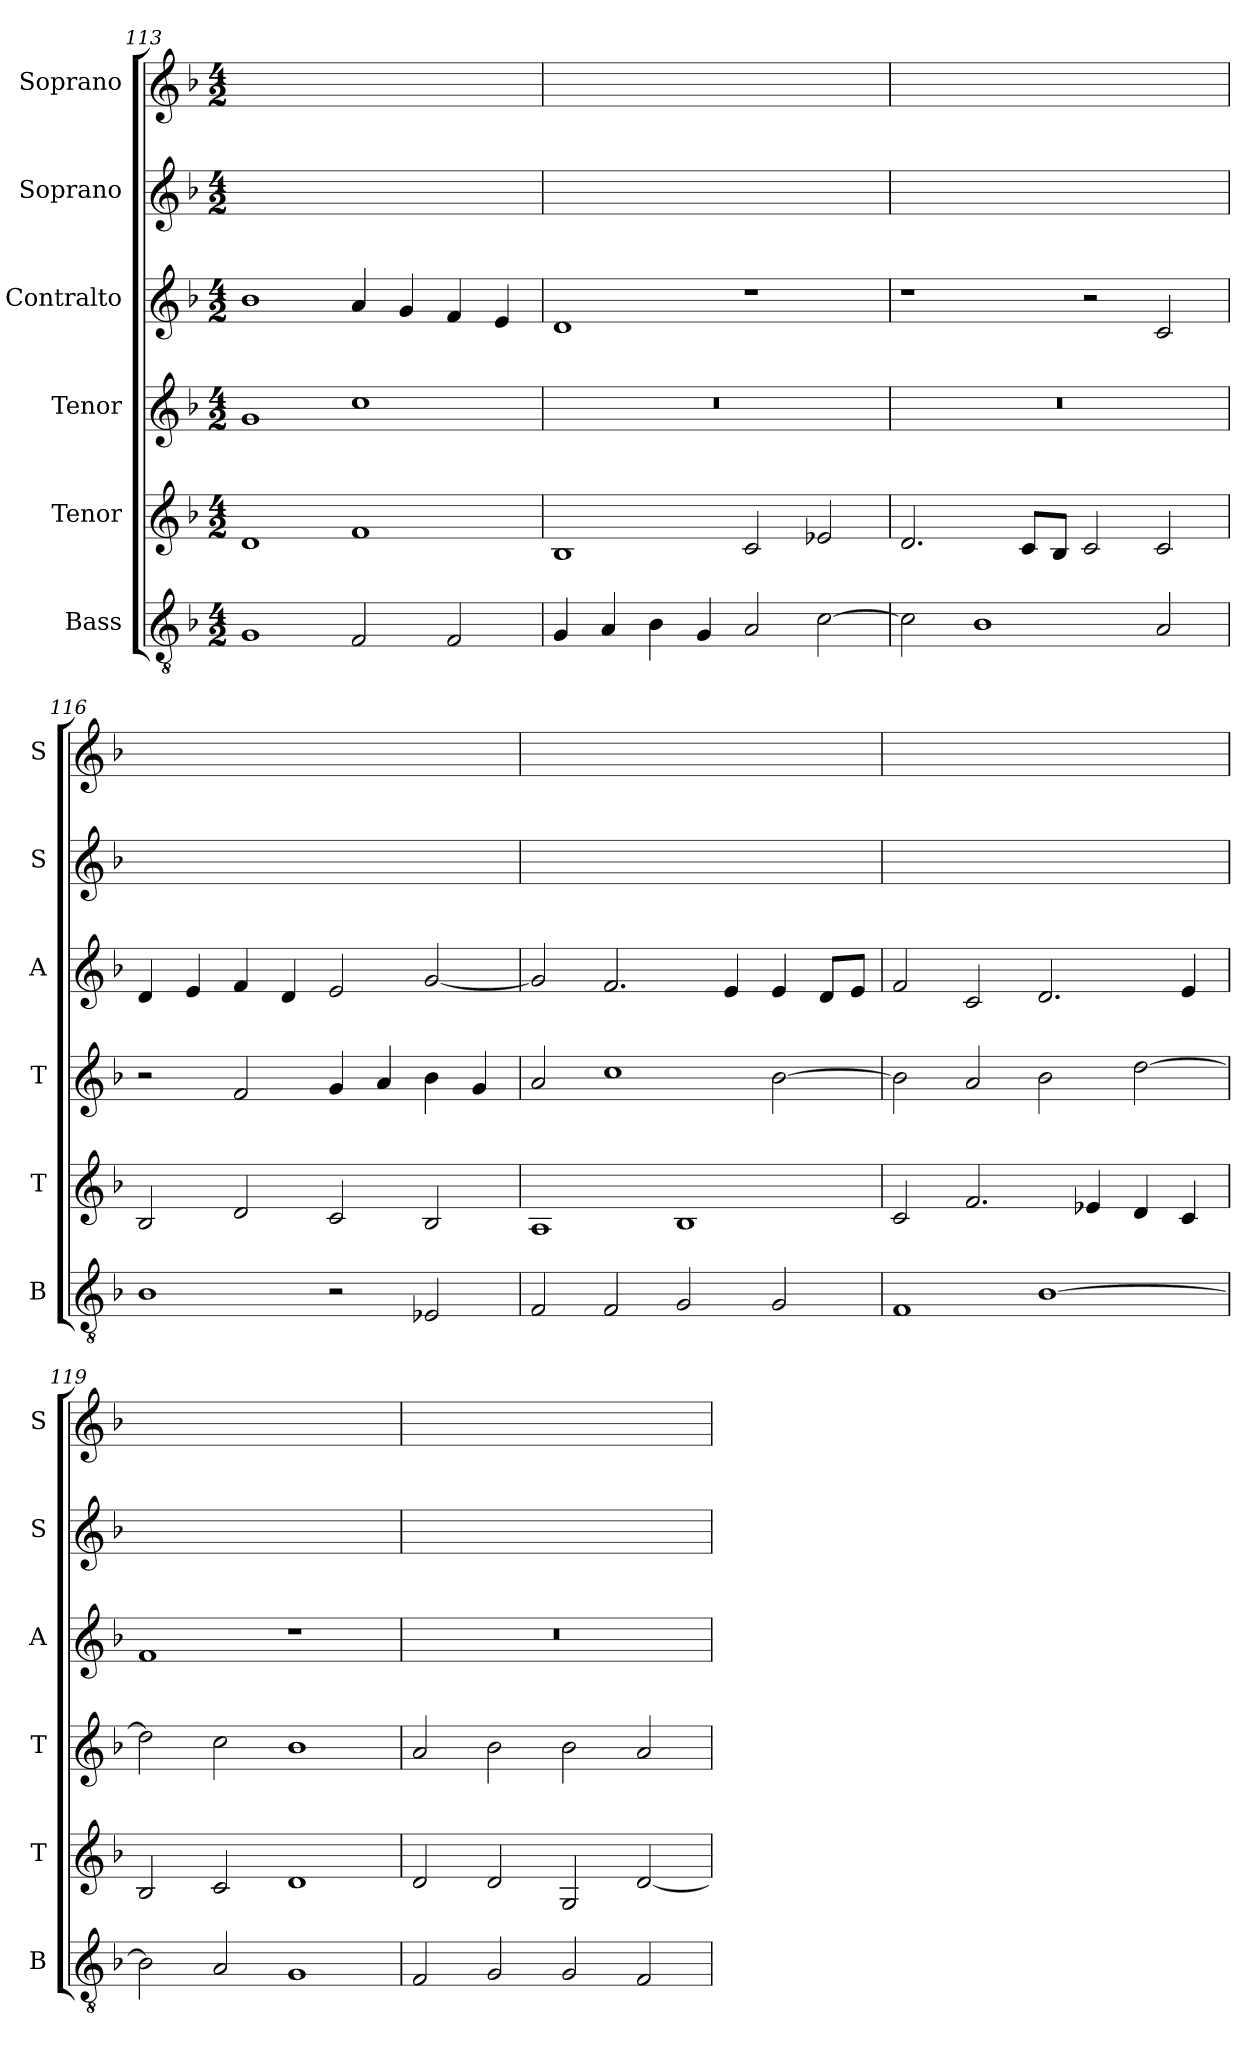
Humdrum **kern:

**kern	**kern	**kern	**kern	**kern	**kern
*part6	*part5	*part4	*part3	*part2	*part1
*staff6	*staff5	*staff4	*staff3	*staff2	*staff1
*I"Bass	*I"Tenor	*I"Tenor	*I"Contralto	*I"Soprano	*I"Soprano
*I'B	*I'T	*I'T	*I'A	*I'S	*I'S
*clefGv2	*clefG2	*clefG2	*clefG2	*clefG2	*clefG2
*k[b-]	*k[b-]	*k[b-]	*k[b-]	*k[b-]	*k[b-]
*G:dor	*G:dor	*G:dor	*G:dor	*G:dor	*G:dor
*M4/2	*M4/2	*M4/2	*M4/2	*M4/2	*M4/2
=113	=113	=113	=113	=113	=113
1G	1d	1g	1b-	0ryy	0ryy
2F	1f	1cc	4a	.	.
.	.	.	4g	.	.
2F	.	.	4f	.	.
.	.	.	4e	.	.
=114	=114	=114	=114	=114	=114
4G	1B-	0r	1d	0ryy	0ryy
4A	.	.	.	.	.
4B-	.	.	.	.	.
4G	.	.	.	.	.
2A	2c	.	1r	.	.
[2c	2e-X	.	.	.	.
=115	=115	=115	=115	=115	=115
2c]	2.d	0r	1r	0ryy	0ryy
1B-	.	.	.	.	.
.	8c/L	.	.	.	.
.	8B-/J	.	.	.	.
.	2c	.	2r	.	.
2A	2c	.	2c	.	.
=116	=116	=116	=116	=116	=116
1B-	2B-	2r	4d	0ryy	0ryy
.	.	.	4e	.	.
.	2d	2f	4f	.	.
.	.	.	4d	.	.
2r	2c	4g	2e	.	.
.	.	4a	.	.	.
2E-X	2B-	4b-	[2g	.	.
.	.	4g	.	.	.
=117	=117	=117	=117	=117	=117
2F	1A	2a	2g]	0ryy	0ryy
2F	.	1cc	2.f	.	.
2G	1B-	.	.	.	.
.	.	.	4e	.	.
2G	.	[2b-	4e	.	.
.	.	.	8d/L	.	.
.	.	.	8e/J	.	.
=118	=118	=118	=118	=118	=118
1F	2c	2b-]	2f	0ryy	0ryy
.	2.f	2a	2c	.	.
[1B-	.	2b-	2.d	.	.
.	4e-X	.	.	.	.
.	4d	[2dd	.	.	.
.	4c	.	4e	.	.
=119	=119	=119	=119	=119	=119
2B-]	2B-	2dd]	1f	0ryy	0ryy
2A	2c	2cc	.	.	.
1G	1d	1b-	1r	.	.
=120	=120	=120	=120	=120	=120
2F	2d	2a	0r	0ryy	0ryy
2G	2d	2b-	.	.	.
2G	2G	2b-	.	.	.
2F	[2d	2a	.	.	.
=	=	=	=	=	=
*-	*-	*-	*-	*-	*-
